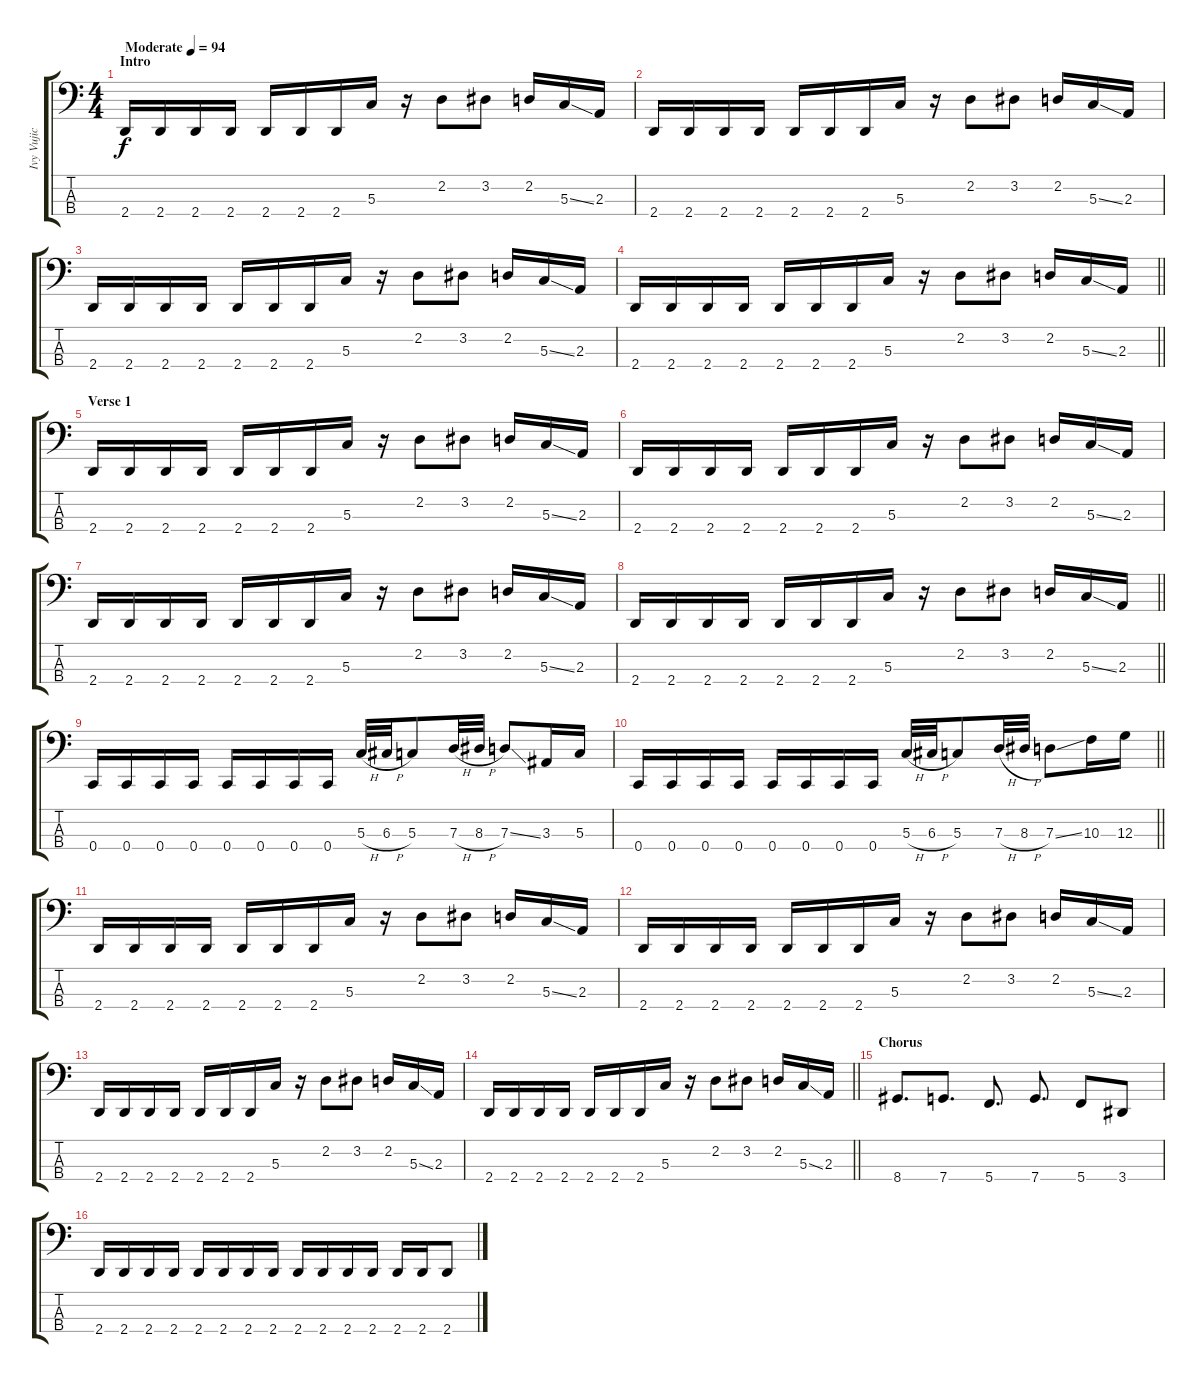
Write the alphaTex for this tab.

\track ("Ivy Vujic" "Ivy Vujic") {instrument electricbasspick}
\staff {score tabs}
\tuning (F2 C2 G1 C1) {hide}
\ts (4 4)
\section ("" "Intro")
\tempo (94 "Moderate")
\clef f4
\ks c
2.4.16{dy f instrument electricbasspick} 2.4.16 2.4.16 2.4.16 2.4.16 2.4.16 2.4.16 5.3.16 r.16 2.2.8 3.2.8 2.2.16 5.3{ss}.16 2.3.16 |
2.4.16 2.4.16 2.4.16 2.4.16 2.4.16 2.4.16 2.4.16 5.3.16 r.16 2.2.8 3.2.8 2.2.16 5.3{ss}.16 2.3.16 |
2.4.16 2.4.16 2.4.16 2.4.16 2.4.16 2.4.16 2.4.16 5.3.16 r.16 2.2.8 3.2.8 2.2.16 5.3{ss}.16 2.3.16 |
\barLineRight lightlight
2.4.16 2.4.16 2.4.16 2.4.16 2.4.16 2.4.16 2.4.16 5.3.16 r.16 2.2.8 3.2.8 2.2.16 5.3{ss}.16 2.3.16 |
\section ("" "Verse 1")
2.4.16 2.4.16 2.4.16 2.4.16 2.4.16 2.4.16 2.4.16 5.3.16 r.16 2.2.8 3.2.8 2.2.16 5.3{ss}.16 2.3.16 |
2.4.16 2.4.16 2.4.16 2.4.16 2.4.16 2.4.16 2.4.16 5.3.16 r.16 2.2.8 3.2.8 2.2.16 5.3{ss}.16 2.3.16 |
2.4.16 2.4.16 2.4.16 2.4.16 2.4.16 2.4.16 2.4.16 5.3.16 r.16 2.2.8 3.2.8 2.2.16 5.3{ss}.16 2.3.16 |
\barLineRight lightlight
2.4.16 2.4.16 2.4.16 2.4.16 2.4.16 2.4.16 2.4.16 5.3.16 r.16 2.2.8 3.2.8 2.2.16 5.3{ss}.16 2.3.16 |
0.4.16 0.4.16 0.4.16 0.4.16 0.4.16 0.4.16 0.4.16 0.4.16 5.3{h}.32 6.3{h}.32 5.3.8 7.3{h}.32 8.3{h}.32 7.3{ss}.8 3.3.16 5.3.16 |
\barLineRight lightlight
0.4.16 0.4.16 0.4.16 0.4.16 0.4.16 0.4.16 0.4.16 0.4.16 5.3{h}.32 6.3{h}.32 5.3.8 7.3{h}.32 8.3{h}.32 7.3{ss}.8 10.3.16 12.3.16 |
2.4.16 2.4.16 2.4.16 2.4.16 2.4.16 2.4.16 2.4.16 5.3.16 r.16 2.2.8 3.2.8 2.2.16 5.3{ss}.16 2.3.16 |
2.4.16 2.4.16 2.4.16 2.4.16 2.4.16 2.4.16 2.4.16 5.3.16 r.16 2.2.8 3.2.8 2.2.16 5.3{ss}.16 2.3.16 |
2.4.16 2.4.16 2.4.16 2.4.16 2.4.16 2.4.16 2.4.16 5.3.16 r.16 2.2.8 3.2.8 2.2.16 5.3{ss}.16 2.3.16 |
\barLineRight lightlight
2.4.16 2.4.16 2.4.16 2.4.16 2.4.16 2.4.16 2.4.16 5.3.16 r.16 2.2.8 3.2.8 2.2.16 5.3{ss}.16 2.3.16 |
\section ("" "Chorus")
8.4.8{d} 7.4.8{d} 5.4.8{d} 7.4.8{d} 5.4.8 3.4.8 |
2.4.16 2.4.16 2.4.16 2.4.16 2.4.16 2.4.16 2.4.16 2.4.16 2.4.16 2.4.16 2.4.16 2.4.16 2.4.16 2.4.16 2.4.8
